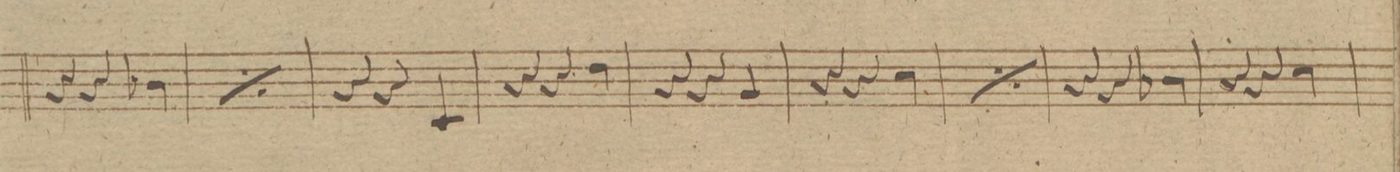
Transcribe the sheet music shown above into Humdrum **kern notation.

**kern	**dynam
*I"Clarino 2do in E.	*
*clefG2	*
*k[f#c#g#d#]	*
*M3/4	*
4r	.
4r	.
4ddX\	.
=38	=38
*rep	*
4r	.
4r	.
4ddX\	.
*Xrep	*
=39	=39
4r	.
4r	.
4e/	.
=40	=40
4r	.
4r	.
4ff#\	.
=41	=41
4r	.
4r	.
4b\	.
=42	=42
4r	.
4r	.
4ee\	.
=43	=43
*rep	*
4r	.
4r	.
4ee\	.
*Xrep	*
=44	=44
4r	.
4r	.
4ddX\	.
=45	=45
4r	.
4r	.
4ee\	.
=46	=46
*-	*-
